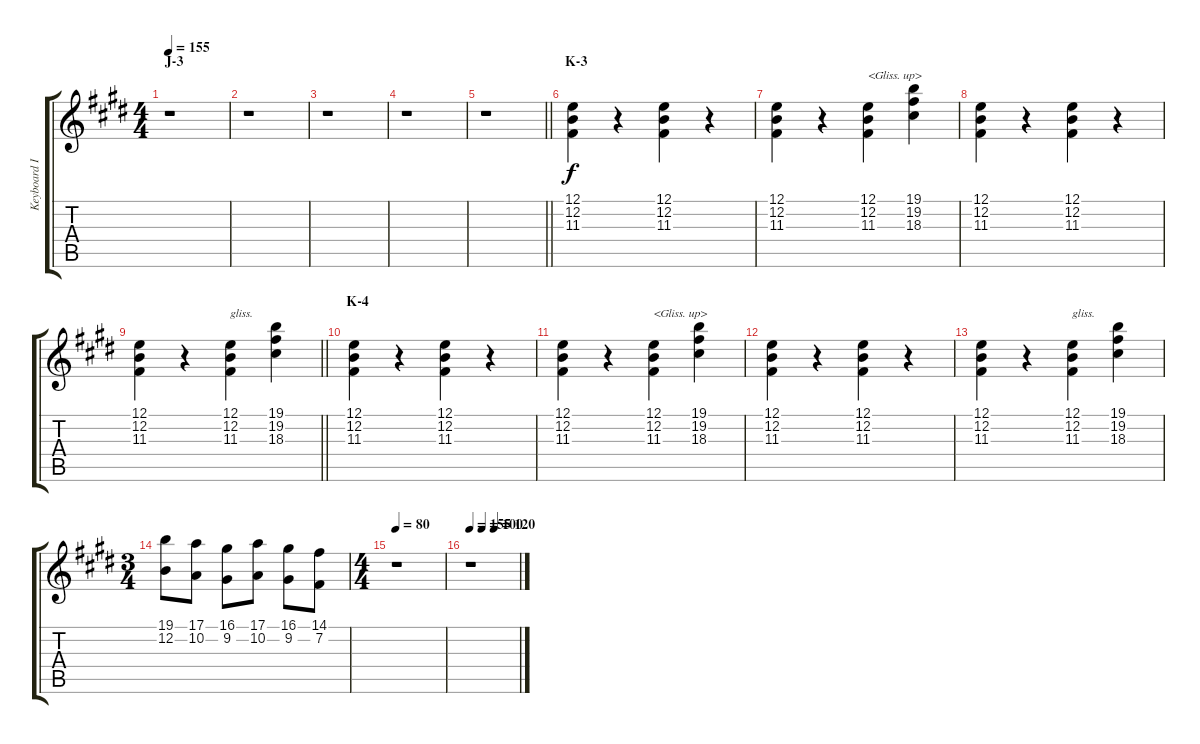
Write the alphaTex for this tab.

\track ("Keyboard I" "Keyboard I") {instrument drawbarorgan}
\staff {score tabs}
\tuning (E4 B3 G3 D3 A2 E2) {hide}
\ts (4 4)
\section ("" "J-3")
\tempo 155
\clef g2
\ks e
r.1{dy f} |
r.1 |
r.1 |
r.1 |
\barLineRight lightlight
r.1 |
\section ("" "K-3")
(12.1 12.2 11.3).4 r.4 (12.1 12.2 11.3).4 r.4 |
(12.1 12.2 11.3).4 r.4 (12.1 12.2 11.3).4{txt "<Gliss. up>"} (19.1 19.2 18.3).4 |
(12.1 12.2 11.3).4 r.4 (12.1 12.2 11.3).4 r.4 |
\barLineRight lightlight
(12.1 12.2 11.3).4 r.4 (12.1 12.2 11.3).4{txt "gliss."} (19.1 19.2 18.3).4 |
\section ("" "K-4")
(12.1 12.2 11.3).4 r.4 (12.1 12.2 11.3).4 r.4 |
(12.1 12.2 11.3).4 r.4 (12.1 12.2 11.3).4{txt "<Gliss. up>"} (19.1 19.2 18.3).4 |
(12.1 12.2 11.3).4 r.4 (12.1 12.2 11.3).4 r.4 |
(12.1 12.2 11.3).4 r.4 (12.1 12.2 11.3).4{txt "gliss."} (19.1 19.2 18.3).4 |
\ts (3 4)
(19.1 12.2).8 (17.1 10.2).8 (16.1 9.2).8 (17.1 10.2).8 (16.1 9.2).8 (14.1 7.2).8 |
\ts (4 4)
\tempo 80
r.1 |
\tempo 155
\tempo (100 0.25)
\tempo (120 0.5)
r.1
